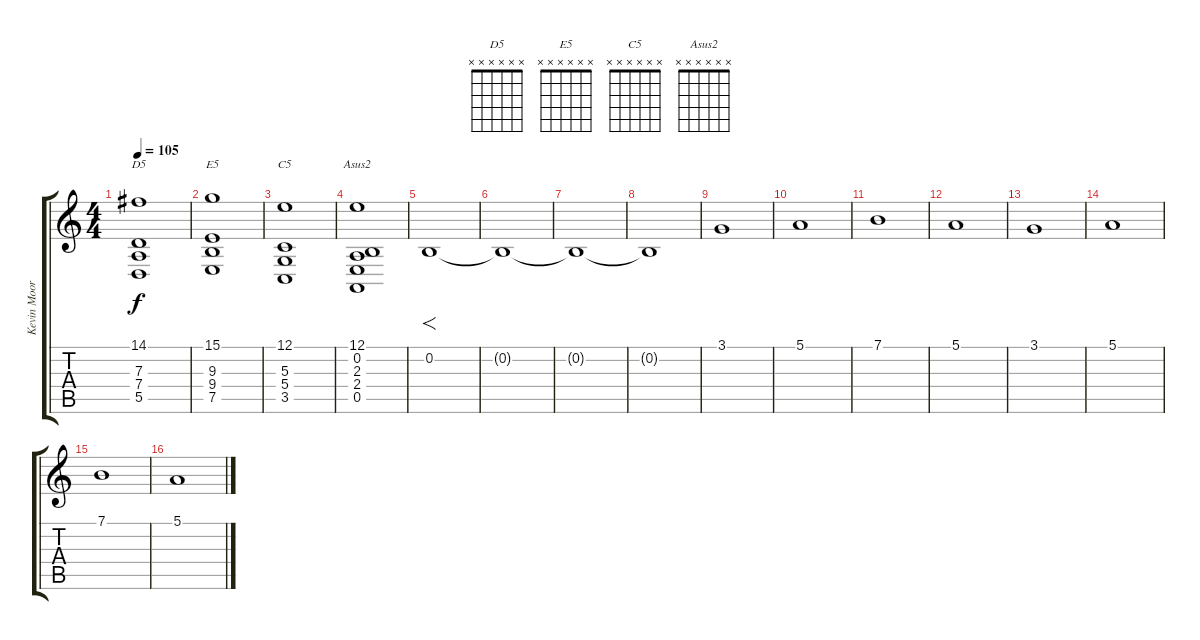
\track ("Kevin Moore" "Kevin Moor") {instrument lead2sawtooth}
\staff {score tabs}
\tuning (E4 B3 G3 D3 A2 E2) {hide}
\chord ("D5" x x x x x x) {firstfret 0}
\chord ("E5" x x x x x x) {firstfret 0}
\chord ("C5" x x x x x x) {firstfret 0}
\chord ("Asus2" x x x x x x) {firstfret 0}
\ts (4 4)
\tempo 105
\clef g2
\ks c
(14.1 7.3 7.4 5.5).1{ch "D5" dy f} |
(15.1 9.3 9.4 7.5).1{ch "E5"} |
(12.1 5.3 5.4 3.5).1{ch "C5"} |
(12.1 0.2 2.3 2.4 0.5).1{ch "Asus2"} |
0.2.1{f} |
0.2{t}.1 |
0.2{t}.1 |
0.2{t}.1 |
3.1.1 |
5.1.1 |
7.1.1 |
5.1.1 |
3.1.1 |
5.1.1 |
7.1.1 |
5.1.1
